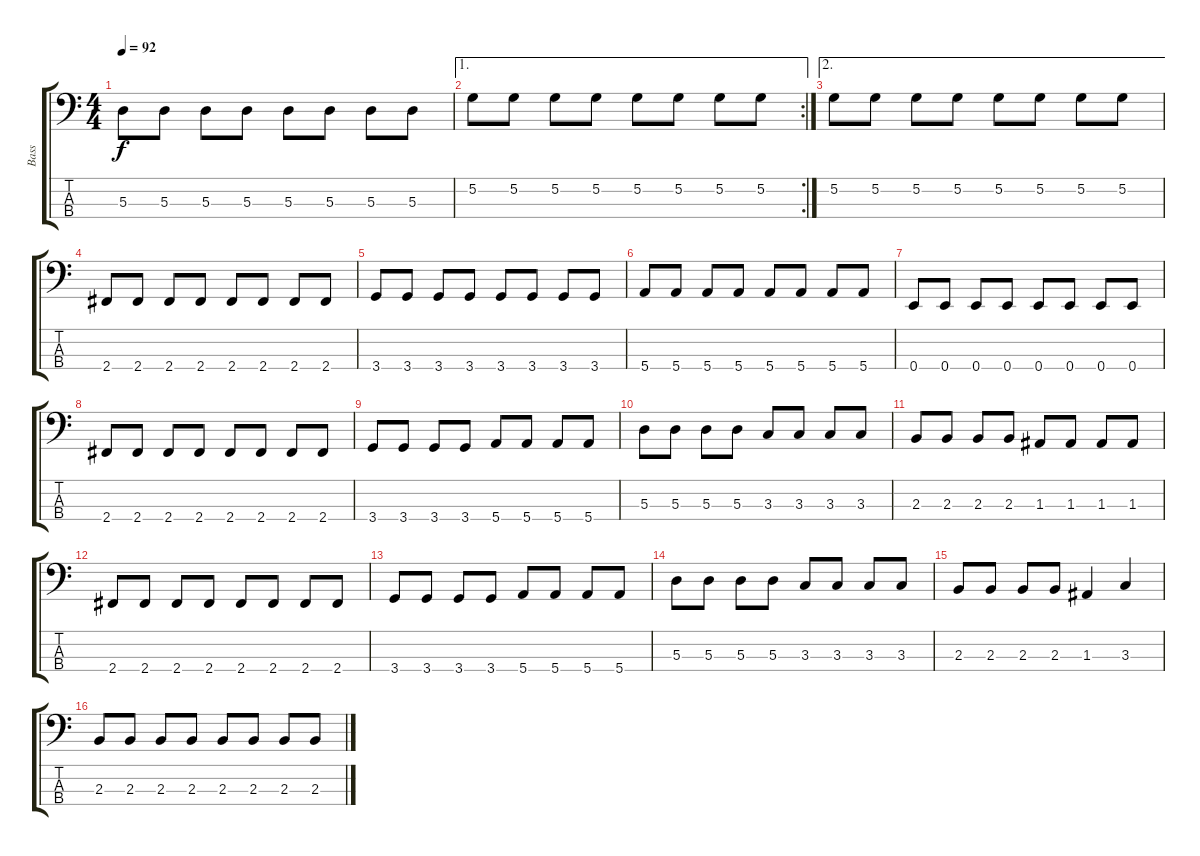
\track ("Bass" "Bass") {instrument electricbassfinger}
\staff {score tabs}
\tuning (G2 D2 A1 E1) {hide}
\ts (4 4)
\tempo 92
\clef f4
\ks c
5.3.8{dy f} 5.3.8 5.3.8 5.3.8 5.3.8 5.3.8 5.3.8 5.3.8 |
\ae 1
\rc 2
5.2.8 5.2.8 5.2.8 5.2.8 5.2.8 5.2.8 5.2.8 5.2.8 |
\ae 2
5.2.8 5.2.8 5.2.8 5.2.8 5.2.8 5.2.8 5.2.8 5.2.8 |
2.4.8 2.4.8 2.4.8 2.4.8 2.4.8 2.4.8 2.4.8 2.4.8 |
3.4.8 3.4.8 3.4.8 3.4.8 3.4.8 3.4.8 3.4.8 3.4.8 |
5.4.8 5.4.8 5.4.8 5.4.8 5.4.8 5.4.8 5.4.8 5.4.8 |
0.4.8 0.4.8 0.4.8 0.4.8 0.4.8 0.4.8 0.4.8 0.4.8 |
2.4.8 2.4.8 2.4.8 2.4.8 2.4.8 2.4.8 2.4.8 2.4.8 |
3.4.8 3.4.8 3.4.8 3.4.8 5.4.8 5.4.8 5.4.8 5.4.8 |
5.3.8 5.3.8 5.3.8 5.3.8 3.3.8 3.3.8 3.3.8 3.3.8 |
2.3.8 2.3.8 2.3.8 2.3.8 1.3.8 1.3.8 1.3.8 1.3.8 |
2.4.8 2.4.8 2.4.8 2.4.8 2.4.8 2.4.8 2.4.8 2.4.8 |
3.4.8 3.4.8 3.4.8 3.4.8 5.4.8 5.4.8 5.4.8 5.4.8 |
5.3.8 5.3.8 5.3.8 5.3.8 3.3.8 3.3.8 3.3.8 3.3.8 |
2.3.8 2.3.8 2.3.8 2.3.8 1.3.4 3.3.4 |
2.3.8 2.3.8 2.3.8 2.3.8 2.3.8 2.3.8 2.3.8 2.3.8
